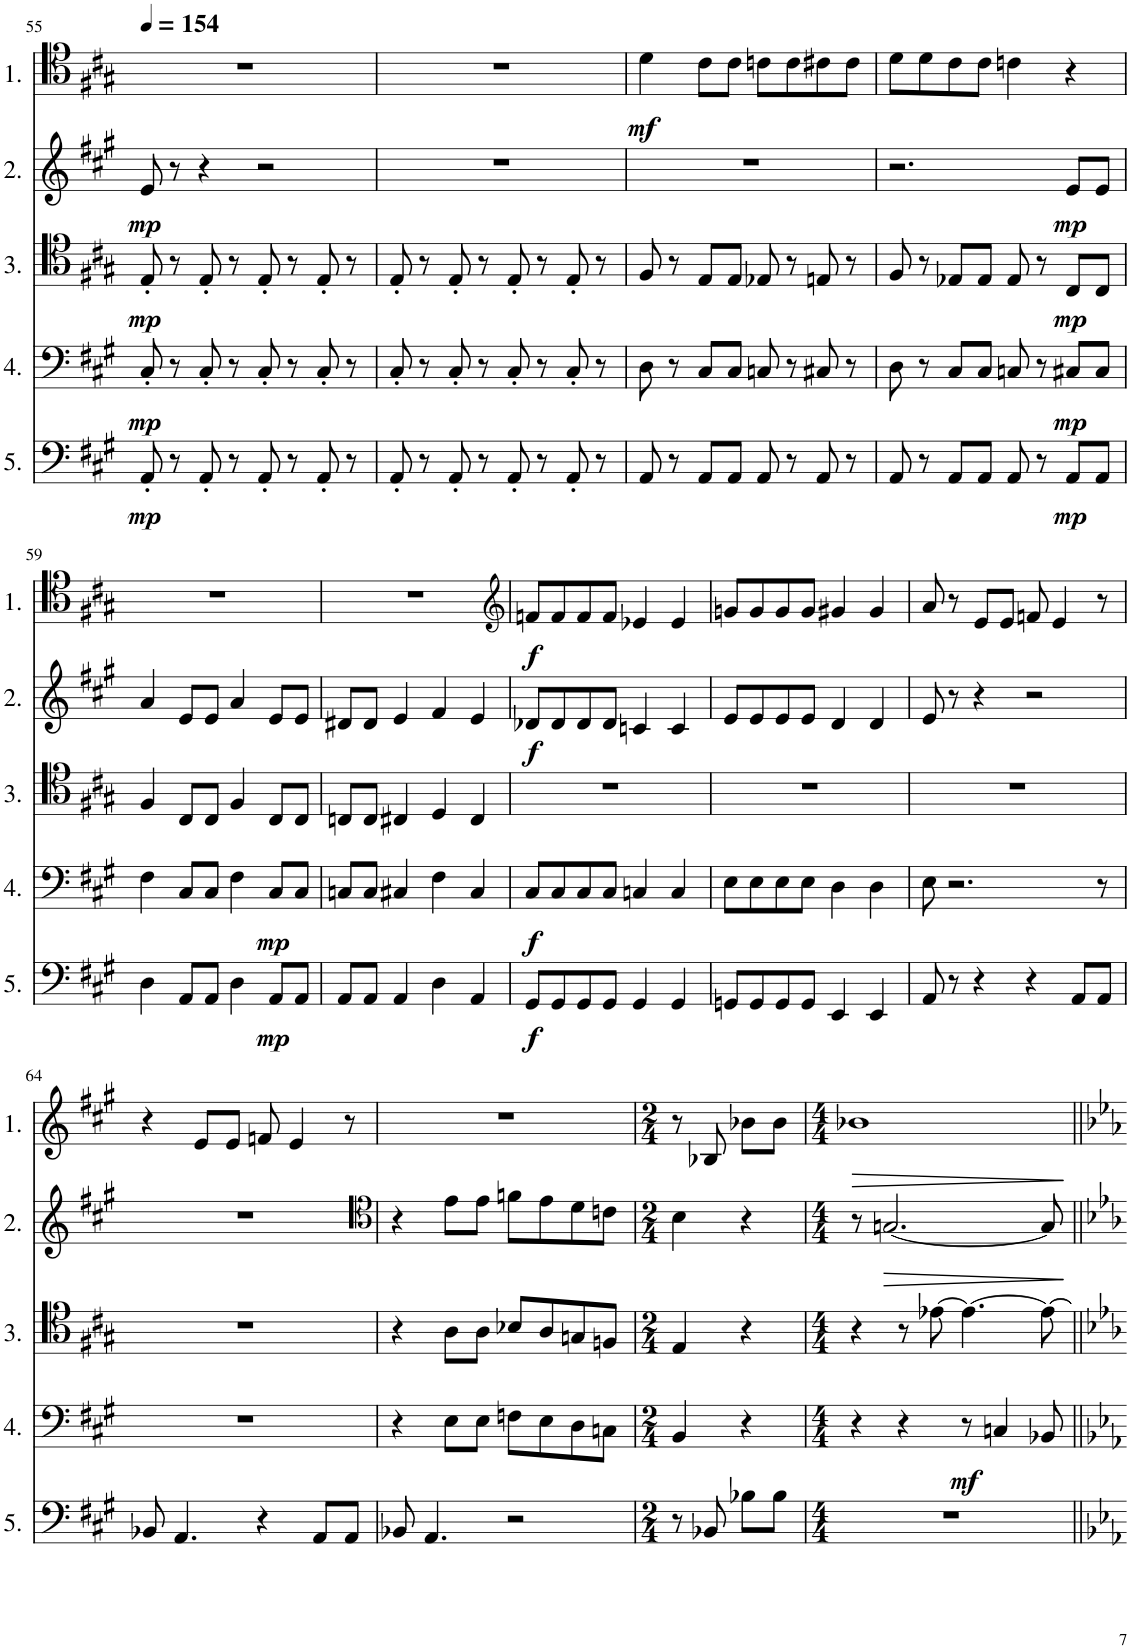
**kern	**dynam	**kern	**dynam	**kern	**dynam	**kern	**dynam	**kern	**dynam
*part5	*part5	*part4	*part4	*part3	*part3	*part2	*part2	*part1	*part1
*staff5	*staff5	*staff4	*staff4	*staff3	*staff3	*staff2	*staff2	*staff1	*staff1
*I"Cello 5	*	*I"Cello 4	*	*I"Cello 3	*	*I"Cello 2	*	*I"Cello 1	*
!!LO:PB:g=z
*clefF4	*	*clefF4	*	*clefC4	*	*clefG2	*	*clefC4	*
*k[f#c#g#]	*	*k[f#c#g#]	*	*k[f#c#g#]	*	*k[f#c#g#]	*	*k[f#c#g#]	*
*M4/4	*	*M4/4	*	*M4/4	*	*M4/4	*	*M4/4	*
*MM154	*	*MM154	*	*MM154	*	*MM154	*	*MM154	*
=55	=55	=55	=55	=55	=55	=55	=55	=55	=55
!	!LO:DY:b	!	!LO:DY:b	!	!LO:DY:b	!	!LO:DY:b	!	!
8AA'/	mp	8C#'/	mp	8E'/	mp	8e/	mp	1r	.
8r	.	8r	.	8r	.	8r	.	.	.
8AA'/	.	8C#'/	.	8E'/	.	4r	.	.	.
8r	.	8r	.	8r	.	.	.	.	.
8AA'/	.	8C#'/	.	8E'/	.	2r	.	.	.
8r	.	8r	.	8r	.	.	.	.	.
8AA'/	.	8C#'/	.	8E'/	.	.	.	.	.
8r	.	8r	.	8r	.	.	.	.	.
=56	=56	=56	=56	=56	=56	=56	=56	=56	=56
8AA'/	.	8C#'/	.	8E'/	.	1r	.	1r	.
8r	.	8r	.	8r	.	.	.	.	.
8AA'/	.	8C#'/	.	8E'/	.	.	.	.	.
8r	.	8r	.	8r	.	.	.	.	.
8AA'/	.	8C#'/	.	8E'/	.	.	.	.	.
8r	.	8r	.	8r	.	.	.	.	.
8AA'/	.	8C#'/	.	8E'/	.	.	.	.	.
8r	.	8r	.	8r	.	.	.	.	.
=57	=57	=57	=57	=57	=57	=57	=57	=57	=57
!	!	!	!	!	!	!	!	!	!LO:DY:b
8AA/	.	8D\	.	8F#/	.	1r	.	4d\	mf
8r	.	8r	.	8r	.	.	.	.	.
8AA/L	.	8C#/L	.	8E/L	.	.	.	8c#\L	.
8AA/J	.	8C#/J	.	8E/J	.	.	.	8c#\J	.
8AA/	.	8Cn/	.	8E-X/	.	.	.	8cn\L	.
8r	.	8r	.	8r	.	.	.	8c\	.
8AA/	.	8C#X/	.	8En/	.	.	.	8c#X\	.
8r	.	8r	.	8r	.	.	.	8c#\J	.
=58	=58	=58	=58	=58	=58	=58	=58	=58	=58
8AA/	.	8D\	.	8F#/	.	2.r	.	8d\L	.
8r	.	8r	.	8r	.	.	.	8d\	.
8AA/L	.	8C#/L	.	8E-X/L	.	.	.	8c#\	.
8AA/J	.	8C#/J	.	8E-/J	.	.	.	8c#\J	.
8AA/	.	8Cn/	.	8E-/	.	.	.	4cn\	.
8r	.	8r	.	8r	.	.	.	.	.
!	!LO:DY:b	!	!LO:DY:b	!	!LO:DY:b	!	!LO:DY:b	!	!
8AA/L	mp	8C#X/L	mp	8C#/L	mp	8e/L	mp	4r	.
8AA/J	.	8C#/J	.	8C#/J	.	8e/J	.	.	.
!!LO:LB:g=z
=59	=59	=59	=59	=59	=59	=59	=59	=59	=59
4D\	.	4F#\	.	4F#/	.	4a/	.	1r	.
8AA/L	.	8C#/L	.	8C#/L	.	8e/L	.	.	.
8AA/J	.	8C#/J	.	8C#/J	.	8e/J	.	.	.
4D\	.	4F#\	.	4F#/	.	4a/	.	.	.
!	!LO:DY:b	!	!LO:DY:b	!	!	!	!	!	!
8AA/L	mp	8C#/L	mp	8C#/L	.	8e/L	.	.	.
8AA/J	.	8C#/J	.	8C#/J	.	8e/J	.	.	.
=60	=60	=60	=60	=60	=60	=60	=60	=60	=60
8AA/L	.	8Cn/L	.	8Cn/L	.	8d#X/L	.	1r	.
8AA/J	.	8C/J	.	8C/J	.	8d#/J	.	.	.
4AA/	.	4C#X/	.	4C#X/	.	4e/	.	.	.
4D\	.	4F#\	.	4D/	.	4f#/	.	.	.
4AA/	.	4C#/	.	4C#/	.	4e/	.	.	.
=61	=61	=61	=61	=61	=61	=61	=61	=61	=61
*	*	*	*	*	*	*	*	*clefG2	*
!	!LO:DY:b	!	!LO:DY:b	!	!	!	!LO:DY:b	!	!LO:DY:b
8GG#/L	f	8C#/L	f	1r	.	8d-X/L	f	8fn/L	f
8GG#/	.	8C#/	.	.	.	8d-/	.	8f/	.
8GG#/	.	8C#/	.	.	.	8d-/	.	8f/	.
8GG#/J	.	8C#/J	.	.	.	8d-/J	.	8f/J	.
4GG#/	.	4Cn/	.	.	.	4cn/	.	4e-X/	.
4GG#/	.	4C/	.	.	.	4c/	.	4e-/	.
=62	=62	=62	=62	=62	=62	=62	=62	=62	=62
8GGn/L	.	8E\L	.	1r	.	8e/L	.	8gn/L	.
8GG/	.	8E\	.	.	.	8e/	.	8g/	.
8GG/	.	8E\	.	.	.	8e/	.	8g/	.
8GG/J	.	8E\J	.	.	.	8e/J	.	8g/J	.
4EE/	.	4D\	.	.	.	4d/	.	4g#X/	.
4EE/	.	4D\	.	.	.	4d/	.	4g#/	.
=63	=63	=63	=63	=63	=63	=63	=63	=63	=63
8AA/	.	8E\	.	1r	.	8e/	.	8a/	.
8r	.	2.r	.	.	.	8r	.	8r	.
4r	.	.	.	.	.	4r	.	8e/L	.
.	.	.	.	.	.	.	.	8e/J	.
4r	.	.	.	.	.	2r	.	8fn/	.
.	.	.	.	.	.	.	.	4e/	.
8AA/L	.	.	.	.	.	.	.	.	.
8AA/J	.	8r	.	.	.	.	.	8r	.
!!LO:LB:g=z
=64	=64	=64	=64	=64	=64	=64	=64	=64	=64
8BB-X/	.	1r	.	1r	.	1r	.	4r	.
4.AA/	.	.	.	.	.	.	.	.	.
.	.	.	.	.	.	.	.	8e/L	.
.	.	.	.	.	.	.	.	8e/J	.
4r	.	.	.	.	.	.	.	8fn/	.
.	.	.	.	.	.	.	.	4e/	.
8AA/L	.	.	.	.	.	.	.	.	.
8AA/J	.	.	.	.	.	.	.	8r	.
=65	=65	=65	=65	=65	=65	=65	=65	=65	=65
*	*	*	*	*	*	*clefC4	*	*	*
8BB-X/	.	4r	.	4r	.	4r	.	1r	.
4.AA/	.	.	.	.	.	.	.	.	.
.	.	8E\L	.	8A\L	.	8e\L	.	.	.
.	.	8E\J	.	8A\J	.	8e\J	.	.	.
2r	.	8Fn\L	.	8B-X/L	.	8fn\L	.	.	.
.	.	8E\	.	8A/	.	8e\	.	.	.
.	.	8D\	.	8Gn/	.	8d\	.	.	.
.	.	8Cn\J	.	8Fn/J	.	8cn\J	.	.	.
=66	=66	=66	=66	=66	=66	=66	=66	=66	=66
*M2/4	*	*M2/4	*	*M2/4	*	*M2/4	*	*M2/4	*
8r	.	4BB/	.	4E/	.	4B\	.	8r	.
8BB-X/	.	.	.	.	.	.	.	8B-X/	.
8B-X\L	.	4r	.	4r	.	4r	.	8b-X\L	.
8B-\J	.	.	.	.	.	.	.	8b-\J	.
=67	=67	=67	=67	=67	=67	=67	=67	=67	=67
*M4/4	*	*M4/4	*	*M4/4	*	*M4/4	*	*M4/4	*
!	!	!	!	!	!	!	!	!	!LO:HP:b
1r	.	4r	.	4r	.	8r	.	1b-X	>
!	!	!	!	!	!	!	!LO:HP:b	!	!
.	.	.	.	.	.	[2.Gn/	>	.	.
.	.	4r	.	8r	.	.	.	.	.
.	.	.	.	[8e-X\	.	.	.	.	.
!	!	!	!LO:DY:b	!	!	!	!	!	!
.	.	8r	mf	4.e-\_	.	.	.	.	.
.	.	4Cn/	.	.	.	.	.	.	.
.	.	8BB-X/	.	8e-\_	.	8G/]	.	.	.
.	.	.	.	.	.	.	]	.	]
=||	=||	=||	=||	=||	=||	=||	=||	=||	=||
*-	*-	*-	*-	*-	*-	*-	*-	*-	*-
